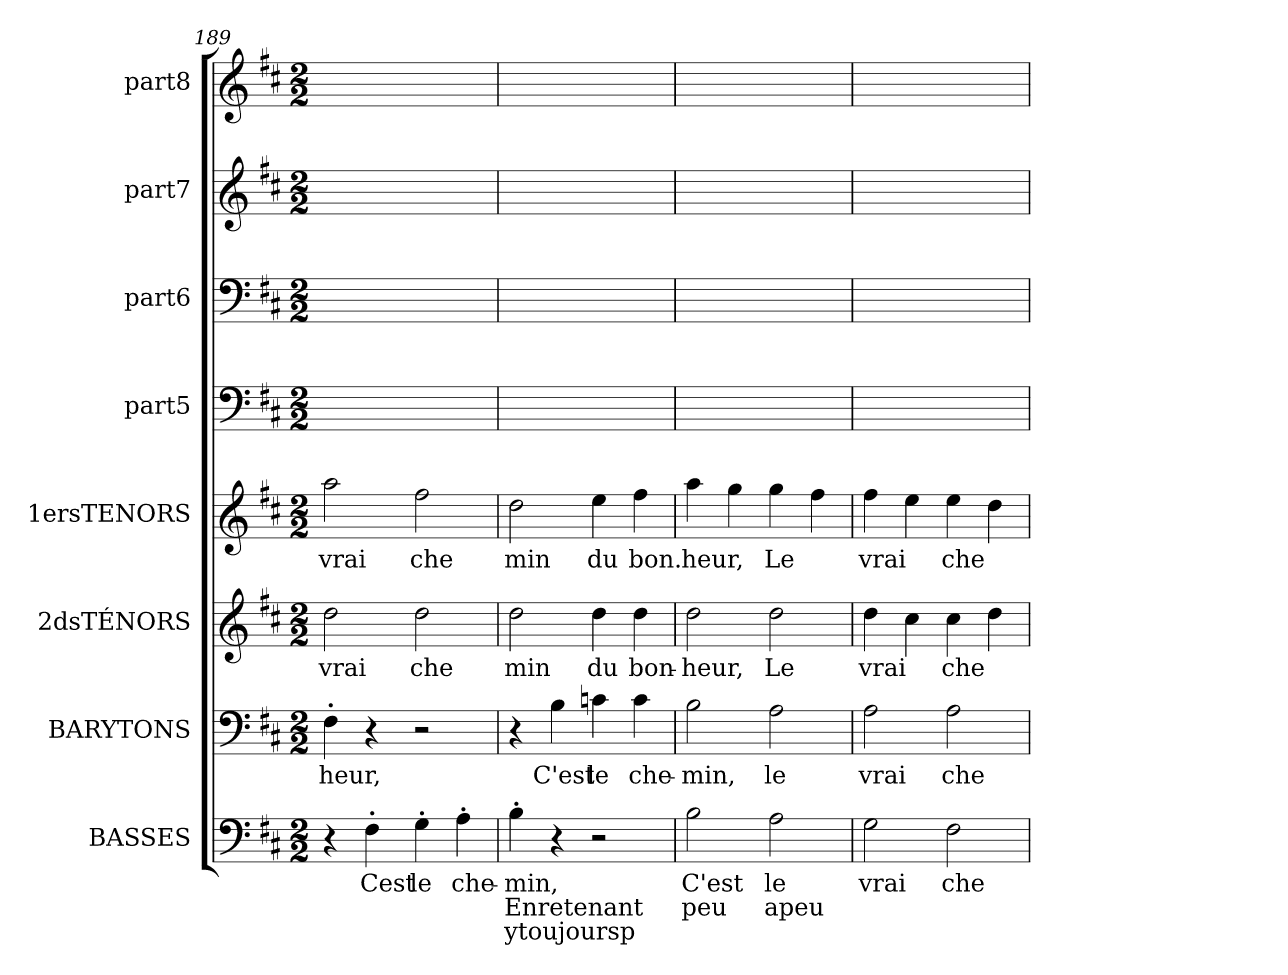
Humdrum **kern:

**kern	**text	**text	**text	**kern	**text	**kern	**text	**kern	**text	**kern	**kern	**kern	**kern
*part8	*part8	*part8	*part8	*part7	*part7	*part6	*part6	*part5	*part5	*part4	*part3	*part2	*part1
*staff8	*staff8	*staff8	*staff8	*staff7	*staff7	*staff6	*staff6	*staff5	*staff5	*staff4	*staff3	*staff2	*staff1
*I"BASSES	*	*	*	*I"BARYTONS	*	*I"2dsTÉNORS	*	*I"1ersTENORS	*	*I"part5	*I"part6	*I"part7	*I"part8
*	*	*	*	*	*	*	*	*	*	*I'part5	*I'part6	*I'part7	*I'part8
*clefF4	*	*	*	*clefF4	*	*clefG2	*	*clefG2	*	*clefF4	*clefF4	*clefG2	*clefG2
*k[f#c#]	*	*	*	*k[f#c#]	*	*k[f#c#]	*	*k[f#c#]	*	*k[f#c#]	*k[f#c#]	*k[f#c#]	*k[f#c#]
*M2/2	*	*	*	*M2/2	*	*M2/2	*	*M2/2	*	*M2/2	*M2/2	*M2/2	*M2/2
=189	=189	=189	=189	=189	=189	=189	=189	=189	=189	=189	=189	=189	=189
4r	.	.	.	4F#'>i\	heur,	2ddi\	vrai	2aai\	vrai	1ryy	1ryy	1ryy	1ryy
4F#'>i\	Cest	.	.	4r	.	.	.	.	.	.	.	.	.
4G'>i\	le	.	.	2r	.	2ddi\	che	2ff#i\	che	.	.	.	.
4A'>i\	che-	.	.	.	.	.	.	.	.	.	.	.	.
!!LO:LB:g=z
=190	=190	=190	=190	=190	=190	=190	=190	=190	=190	=190	=190	=190	=190
4B'>i\	min,	Enretenant	ytoujoursp	4r	.	2ddi\	min	2ddi\	min	1ryy	1ryy	1ryy	1ryy
4r	.	.	.	4Bi\	C'est	.	.	.	.	.	.	.	.
2r	.	.	.	4cni\	le	4ddi\	du	4eei\	du	.	.	.	.
.	.	.	.	4ci\	che-	4ddi\	bon-	4ff#i\	bon.	.	.	.	.
=191	=191	=191	=191	=191	=191	=191	=191	=191	=191	=191	=191	=191	=191
2Bi\	C'est	peu	.	2Bi\	min,	2ddi\	heur,	4aai\	heur,	1ryy	1ryy	1ryy	1ryy
.	.	.	.	.	.	.	.	4ggi\	.	.	.	.	.
2Ai\	le	apeu	.	2Ai\	le	2ddi\	Le	4ggi\	Le	.	.	.	.
.	.	.	.	.	.	.	.	4ff#i\	.	.	.	.	.
=192	=192	=192	=192	=192	=192	=192	=192	=192	=192	=192	=192	=192	=192
2Gi\	vrai	.	.	2Ai\	vrai	4ddi\	vrai	4ff#i\	vrai	1ryy	1ryy	1ryy	1ryy
.	.	.	.	.	.	4cc#i\	.	4eei\	.	.	.	.	.
2F#i\	che	.	.	2Ai\	che-	4cc#i\	che	4eei\	che	.	.	.	.
.	.	.	.	.	.	4ddi\	--	4ddi\	--	.	.	.	.
=	=	=	=	=	=	=	=	=	=	=	=	=	=
*-	*-	*-	*-	*-	*-	*-	*-	*-	*-	*-	*-	*-	*-
